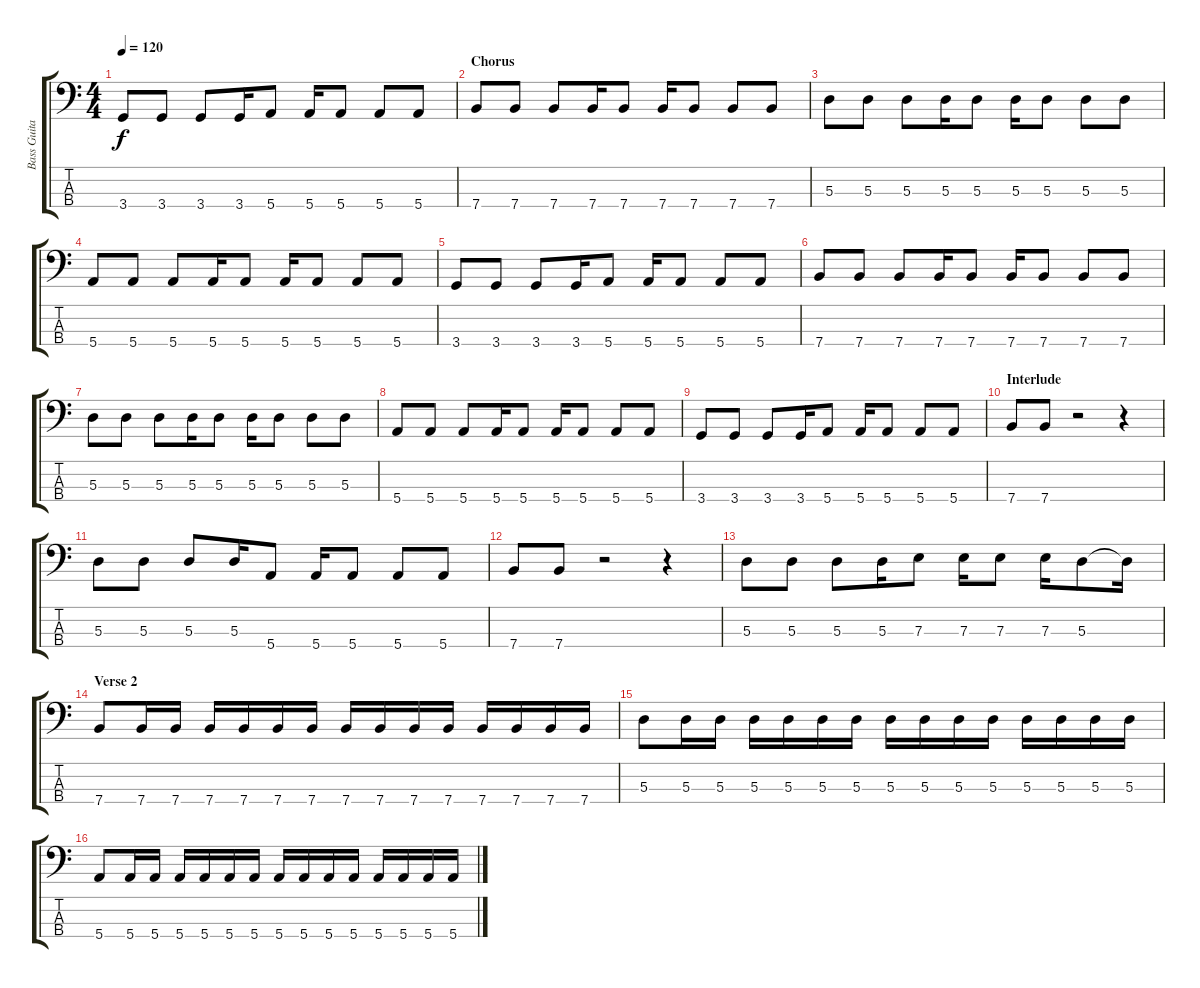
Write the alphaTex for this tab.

\track ("Bass Guitar" "Bass Guita") {instrument electricbasspick}
\staff {score tabs}
\tuning (G2 D2 A1 E1) {hide}
\ts (4 4)
\tempo 120
\clef f4
\ks c
3.4.8{dy f} 3.4.8 3.4.8 3.4.16 5.4.8 5.4.16 5.4.8 5.4.8 5.4.8 |
\section ("" "Chorus")
7.4.8 7.4.8 7.4.8 7.4.16 7.4.8 7.4.16 7.4.8 7.4.8 7.4.8 |
5.3.8 5.3.8 5.3.8 5.3.16 5.3.8 5.3.16 5.3.8 5.3.8 5.3.8 |
5.4.8 5.4.8 5.4.8 5.4.16 5.4.8 5.4.16 5.4.8 5.4.8 5.4.8 |
3.4.8 3.4.8 3.4.8 3.4.16 5.4.8 5.4.16 5.4.8 5.4.8 5.4.8 |
7.4.8 7.4.8 7.4.8 7.4.16 7.4.8 7.4.16 7.4.8 7.4.8 7.4.8 |
5.3.8 5.3.8 5.3.8 5.3.16 5.3.8 5.3.16 5.3.8 5.3.8 5.3.8 |
5.4.8 5.4.8 5.4.8 5.4.16 5.4.8 5.4.16 5.4.8 5.4.8 5.4.8 |
3.4.8 3.4.8 3.4.8 3.4.16 5.4.8 5.4.16 5.4.8 5.4.8 5.4.8 |
\section ("" "Interlude")
7.4.8 7.4.8 r.2 r.4 |
5.3.8 5.3.8 5.3.8 5.3.16 5.4.8 5.4.16 5.4.8 5.4.8 5.4.8 |
7.4.8 7.4.8 r.2 r.4 |
5.3.8 5.3.8 5.3.8 5.3.16 7.3.8 7.3.16 7.3.8 7.3.16 5.3.8 5.3{t}.16 |
\section ("" "Verse 2")
7.4.8 7.4.16 7.4.16 7.4.16 7.4.16 7.4.16 7.4.16 7.4.16 7.4.16 7.4.16 7.4.16 7.4.16 7.4.16 7.4.16 7.4.16 |
5.3.8 5.3.16 5.3.16 5.3.16 5.3.16 5.3.16 5.3.16 5.3.16 5.3.16 5.3.16 5.3.16 5.3.16 5.3.16 5.3.16 5.3.16 |
5.4.8 5.4.16 5.4.16 5.4.16 5.4.16 5.4.16 5.4.16 5.4.16 5.4.16 5.4.16 5.4.16 5.4.16 5.4.16 5.4.16 5.4.16
